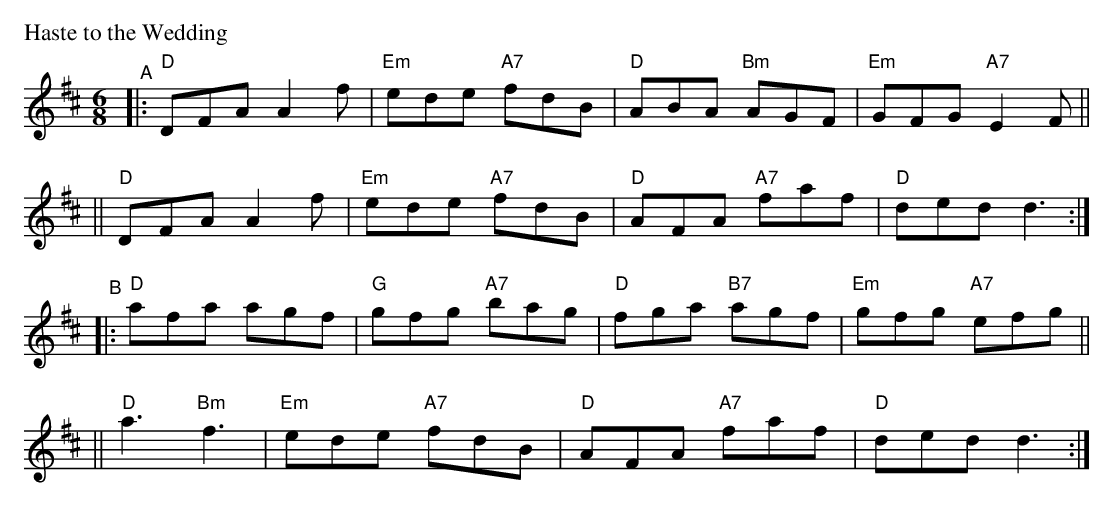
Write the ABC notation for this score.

X:1
P: Haste to the Wedding
C:
M: 6/8
L: 1/8
K: D
"^A"\
|: "D"DFA A2f | "Em"ede "A7"fdB | "D"ABA "Bm"AGF | "Em"GFG "A7"E2F ||
|| "D"DFA A2f | "Em"ede "A7"fdB | "D"AFA "A7"faf | "D"ded d3 :|
"^B"\
|: "D"afa agf | "G"gfg "A7"bag | "D"fga "B7"agf | "Em"gfg "A7"efg ||
|| "D"a3 "Bm"f3  | "Em"ede "A7"fdB | "D"AFA "A7"faf | "D"ded d3 :|
